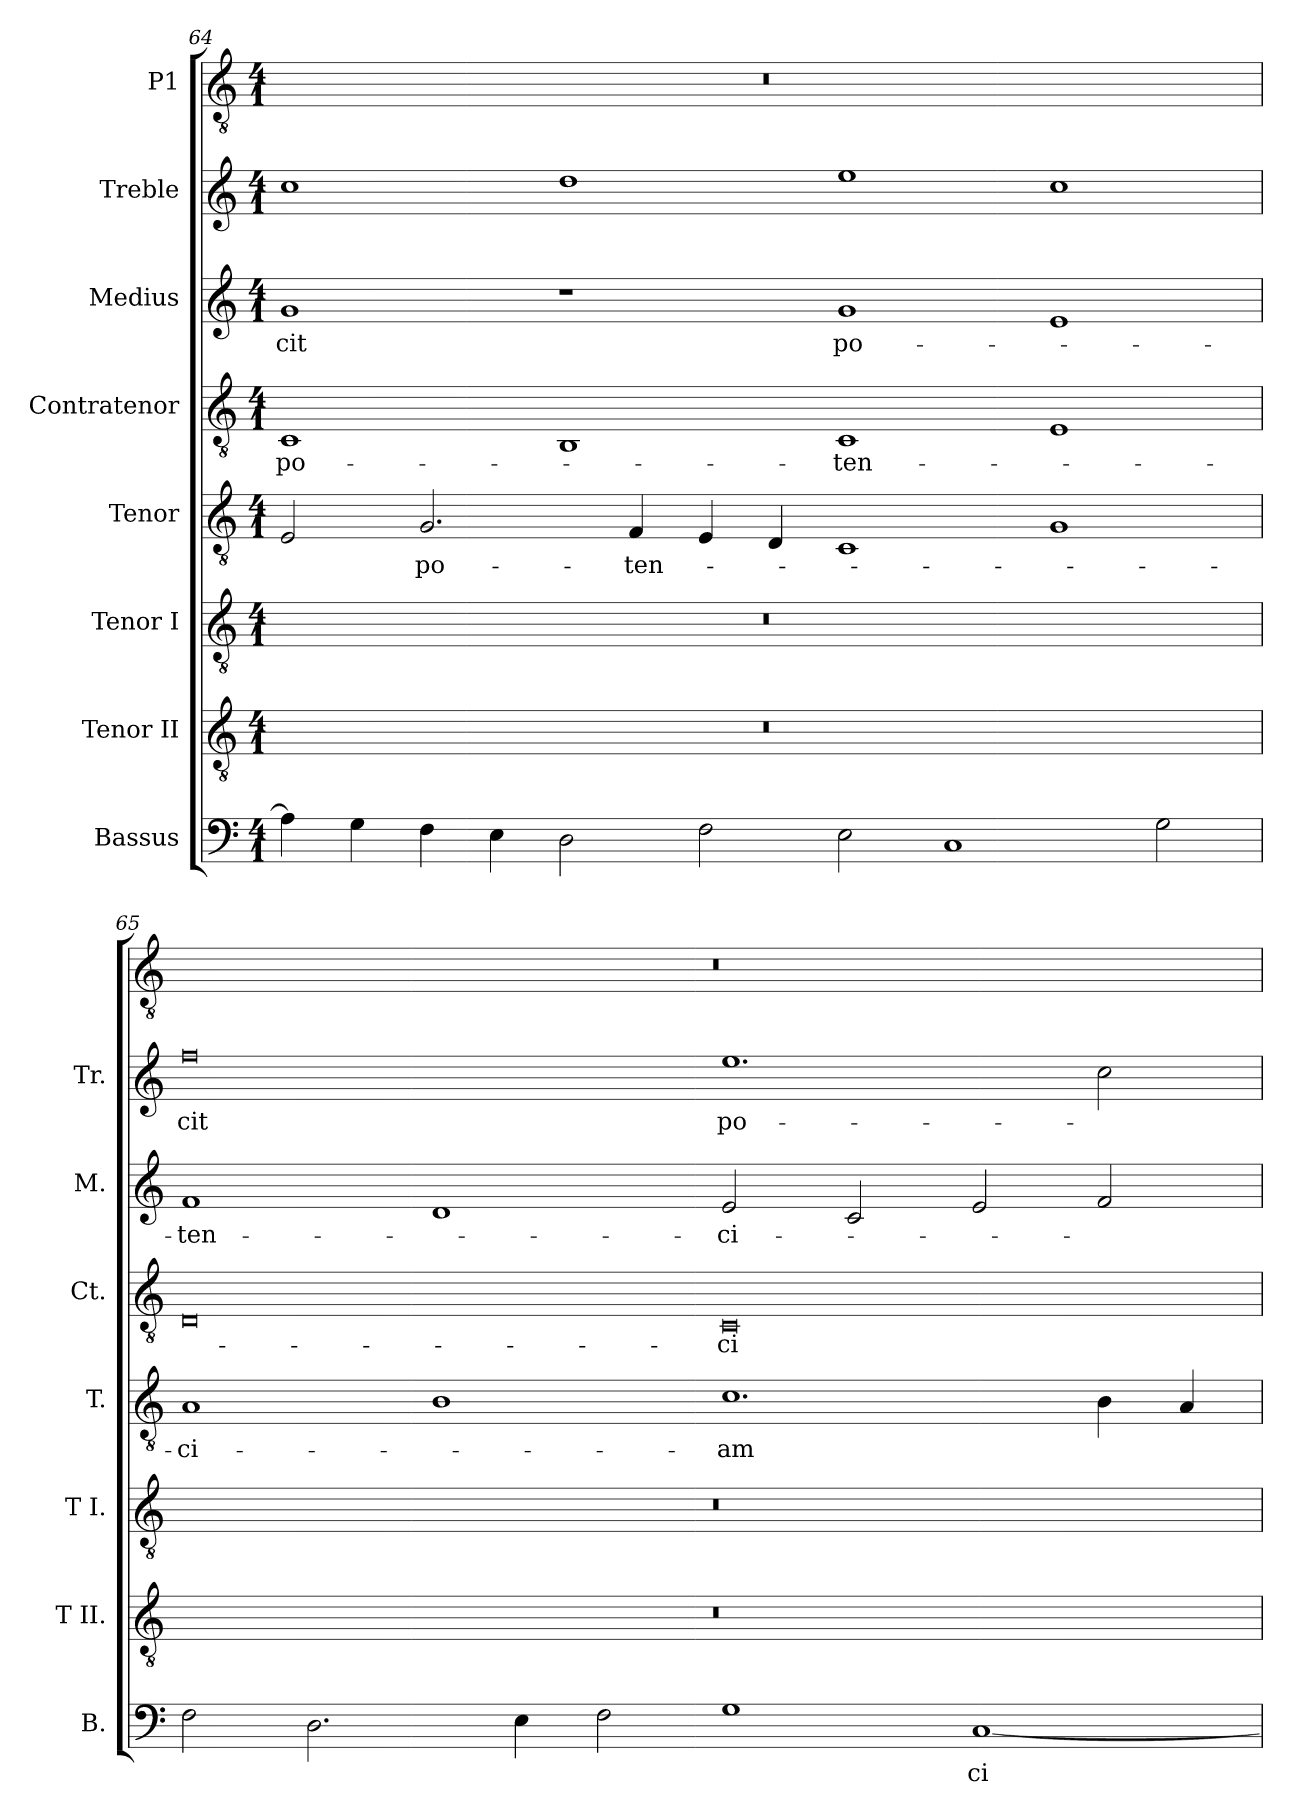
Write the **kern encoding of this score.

**kern	**text	**kern	**kern	**kern	**text	**kern	**text	**kern	**text	**kern	**text	**kern
*part8	*part8	*part7	*part6	*part5	*part5	*part4	*part4	*part3	*part3	*part2	*part2	*part1
*staff8	*staff8	*staff7	*staff6	*staff5	*staff5	*staff4	*staff4	*staff3	*staff3	*staff2	*staff2	*staff1
*I"Bassus	*	*I"Tenor II	*I"Tenor I	*I"Tenor	*	*I"Contratenor	*	*I"Medius	*	*I"Treble	*	*I"P1
*I'B.	*	*I'T II.	*I'T I.	*I'T.	*	*I'Ct.	*	*I'M.	*	*I'Tr.	*	*
!!LO:LB:g=z
*clefF4	*	*clefGv2	*clefGv2	*clefGv2	*	*clefGv2	*	*clefG2	*	*clefG2	*	*clefGv2
*	*	*ITrd7c12	*ITrd7c12	*ITrd7c12	*	*ITrd7c12	*	*	*	*	*	*ITrd7c12
*k[]	*	*k[]	*k[]	*k[]	*	*k[]	*	*k[]	*	*k[]	*	*k[]
*C:	*	*C:	*C:	*C:	*	*C:	*	*C:	*	*C:	*	*C:
*M4/1	*	*M4/1	*M4/1	*M4/1	*	*M4/1	*	*M4/1	*	*M4/1	*	*M4/1
=64	=64	=64	=64	=64	=64	=64	=64	=64	=64	=64	=64	=64
!	!	!LO:N:vis=1	!LO:N:vis=1	!	!	!	!	!	!	!	!	!
!	!	!	!	!	!	!	!LO:LY:b:color=#000000	!	!	!	!	!
!	!	!	!	!	!	!	!	!	!LO:LY:b:color=#000000	!	!	!LO:N:vis=1
4Ai\]	.	00r	00r	2EEi/	.	1CCi	po-	1gi	-cit	1cci	.	00r
4Gi\	.	.	.	.	.	.	.	.	.	.	.	.
!	!	!	!	!	!LO:LY:b:color=#000000	!	!	!	!	!	!	!
4Fi\	.	.	.	2.GGi/	po-	.	.	.	.	.	.	.
4Ei\	.	.	.	.	.	.	.	.	.	.	.	.
2Di\	.	.	.	.	.	1BBBi	.	1r	.	1ddi	.	.
!	!	!	!	!	!LO:LY:b:color=#000000	!	!	!	!	!	!	!
.	.	.	.	4FFi/	-ten-	.	.	.	.	.	.	.
2Fi\	.	.	.	4EEi/	.	.	.	.	.	.	.	.
.	.	.	.	4DDi/	.	.	.	.	.	.	.	.
!	!	!	!	!	!	!	!LO:LY:b:color=#000000	!	!	!	!	!
!	!	!	!	!	!	!	!	!	!LO:LY:b:color=#000000	!	!	!
2Ei\	.	.	.	1CCi	.	1CCi	-ten-	1gi	po-	1eei	.	.
1Ci	.	.	.	.	.	.	.	.	.	.	.	.
.	.	.	.	1GGi	.	1EEi	.	1ei	.	1cci	.	.
2Gi\	.	.	.	.	.	.	.	.	.	.	.	.
=65`	=65`	=65`	=65`	=65`	=65`	=65`	=65`	=65`	=65`	=65`	=65`	=65`
!	!	!LO:N:vis=1	!LO:N:vis=1	!	!	!	!	!	!	!	!	!
!	!	!	!	!	!LO:LY:b:color=#000000	!	!	!	!	!	!	!
!	!	!	!	!	!	!	!	!	!LO:LY:b:color=#000000	!	!	!
!	!	!	!	!	!	!	!	!	!	!	!LO:LY:b:color=#000000	!LO:N:vis=1
2Fi\	.	00r	00r	1AAi	-ci-	0DDi	.	1fi	-ten-	0ffi	-cit	00r
2.Di\	.	.	.	.	.	.	.	.	.	.	.	.
.	.	.	.	1BBi	.	.	.	1di	.	.	.	.
4Ei\	.	.	.	.	.	.	.	.	.	.	.	.
2Fi\	.	.	.	.	.	.	.	.	.	.	.	.
!	!	!	!	!	!LO:LY:b:color=#000000	!	!	!	!	!	!	!
!	!	!	!	!	!	!	!LO:LY:b:color=#000000	!	!	!	!	!
!	!	!	!	!	!	!	!	!	!LO:LY:b:color=#000000	!	!	!
!	!	!	!	!	!	!	!	!	!	!	!LO:LY:b:color=#000000	!
1Gi	.	.	.	1.Ci	-am	0CCi	-ci-	2ei/	-ci-	1.eei	po-	.
.	.	.	.	.	.	.	.	2ci/	.	.	.	.
!	!LO:LY:b:color=#000000	!	!	!	!	!	!	!	!	!	!	!
[<1Ci	-ci-	.	.	.	.	.	.	2ei/	.	.	.	.
.	.	.	.	4BBi\	.	.	.	2fi/	.	2cci\	.	.
.	.	.	.	4AAi/	.	.	.	.	.	.	.	.
=`	=`	=`	=`	=`	=`	=`	=`	=`	=`	=`	=`	=`
*-	*-	*-	*-	*-	*-	*-	*-	*-	*-	*-	*-	*-
